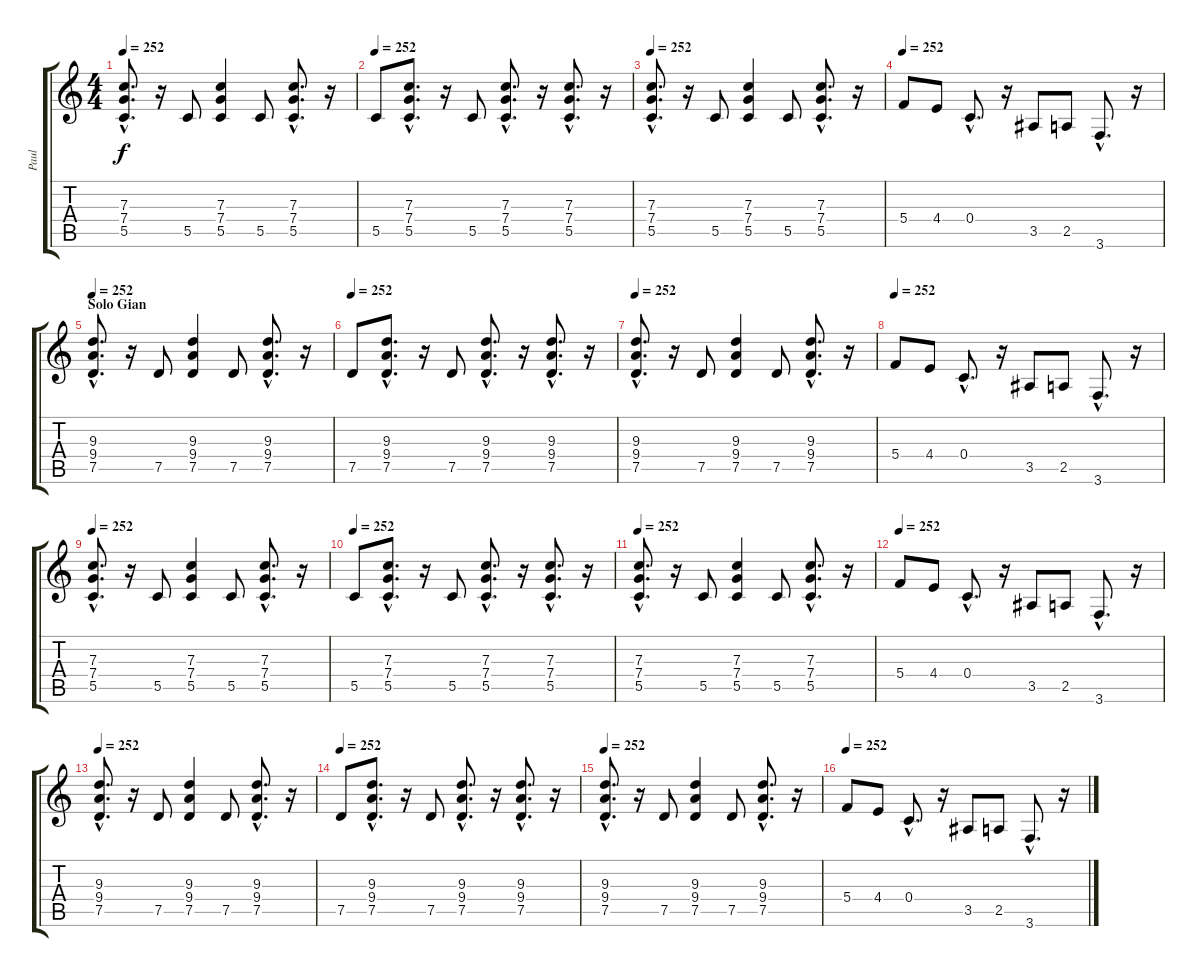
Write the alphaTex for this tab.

\track ("Paul" "Paul") {instrument distortionguitar}
\staff {score tabs}
\tuning (D4 A3 F3 C3 G2 D2) {hide}
\ts (4 4)
\tempo 252
\clef g2
\ks c
(7.3{hac} 7.4{hac} 5.5{hac}).8{d dy f} r.16 5.5.8 (7.3 7.4 5.5).4 5.5.8 (7.3{hac} 7.4{hac} 5.5{hac}).8{d} r.16 |
\tempo 252
5.5.8 (7.3{hac} 7.4{hac} 5.5{hac}).8{d} r.16 5.5.8 (7.3{hac} 7.4{hac} 5.5{hac}).8{d} r.16 (7.3{hac} 7.4{hac} 5.5{hac}).8{d} r.16 |
\tempo 252
(7.3{hac} 7.4{hac} 5.5{hac}).8{d} r.16 5.5.8 (7.3 7.4 5.5).4 5.5.8 (7.3{hac} 7.4{hac} 5.5{hac}).8{d} r.16 |
\tempo 252
5.4.8 4.4.8 0.4{hac}.8{d} r.16 3.5.8 2.5.8 3.6{hac}.8{d} r.16 |
\section ("" "Solo Gian")
\tempo 200
\tempo 252
(9.3{hac} 9.4{hac} 7.5{hac}).8{d} r.16 7.5.8 (9.3 9.4 7.5).4 7.5.8 (9.3{hac} 9.4{hac} 7.5{hac}).8{d} r.16 |
\tempo 252
7.5.8 (9.3{hac} 9.4{hac} 7.5{hac}).8{d} r.16 7.5.8 (9.3{hac} 9.4{hac} 7.5{hac}).8{d} r.16 (9.3{hac} 9.4{hac} 7.5{hac}).8{d} r.16 |
\tempo 252
(9.3{hac} 9.4{hac} 7.5{hac}).8{d} r.16 7.5.8 (9.3 9.4 7.5).4 7.5.8 (9.3{hac} 9.4{hac} 7.5{hac}).8{d} r.16 |
\tempo 252
5.4.8 4.4.8 0.4{hac}.8{d} r.16 3.5.8 2.5.8 3.6{hac}.8{d} r.16 |
\tempo 252
(7.3{hac} 7.4{hac} 5.5{hac}).8{d} r.16 5.5.8 (7.3 7.4 5.5).4 5.5.8 (7.3{hac} 7.4{hac} 5.5{hac}).8{d} r.16 |
\tempo 252
5.5.8 (7.3{hac} 7.4{hac} 5.5{hac}).8{d} r.16 5.5.8 (7.3{hac} 7.4{hac} 5.5{hac}).8{d} r.16 (7.3{hac} 7.4{hac} 5.5{hac}).8{d} r.16 |
\tempo 252
(7.3{hac} 7.4{hac} 5.5{hac}).8{d} r.16 5.5.8 (7.3 7.4 5.5).4 5.5.8 (7.3{hac} 7.4{hac} 5.5{hac}).8{d} r.16 |
\tempo 252
5.4.8 4.4.8 0.4{hac}.8{d} r.16 3.5.8 2.5.8 3.6{hac}.8{d} r.16 |
\tempo 252
(9.3{hac} 9.4{hac} 7.5{hac}).8{d} r.16 7.5.8 (9.3 9.4 7.5).4 7.5.8 (9.3{hac} 9.4{hac} 7.5{hac}).8{d} r.16 |
\tempo 252
7.5.8 (9.3{hac} 9.4{hac} 7.5{hac}).8{d} r.16 7.5.8 (9.3{hac} 9.4{hac} 7.5{hac}).8{d} r.16 (9.3{hac} 9.4{hac} 7.5{hac}).8{d} r.16 |
\tempo 252
(9.3{hac} 9.4{hac} 7.5{hac}).8{d} r.16 7.5.8 (9.3 9.4 7.5).4 7.5.8 (9.3{hac} 9.4{hac} 7.5{hac}).8{d} r.16 |
\tempo 252
5.4.8 4.4.8 0.4{hac}.8{d} r.16 3.5.8 2.5.8 3.6{hac}.8{d} r.16
